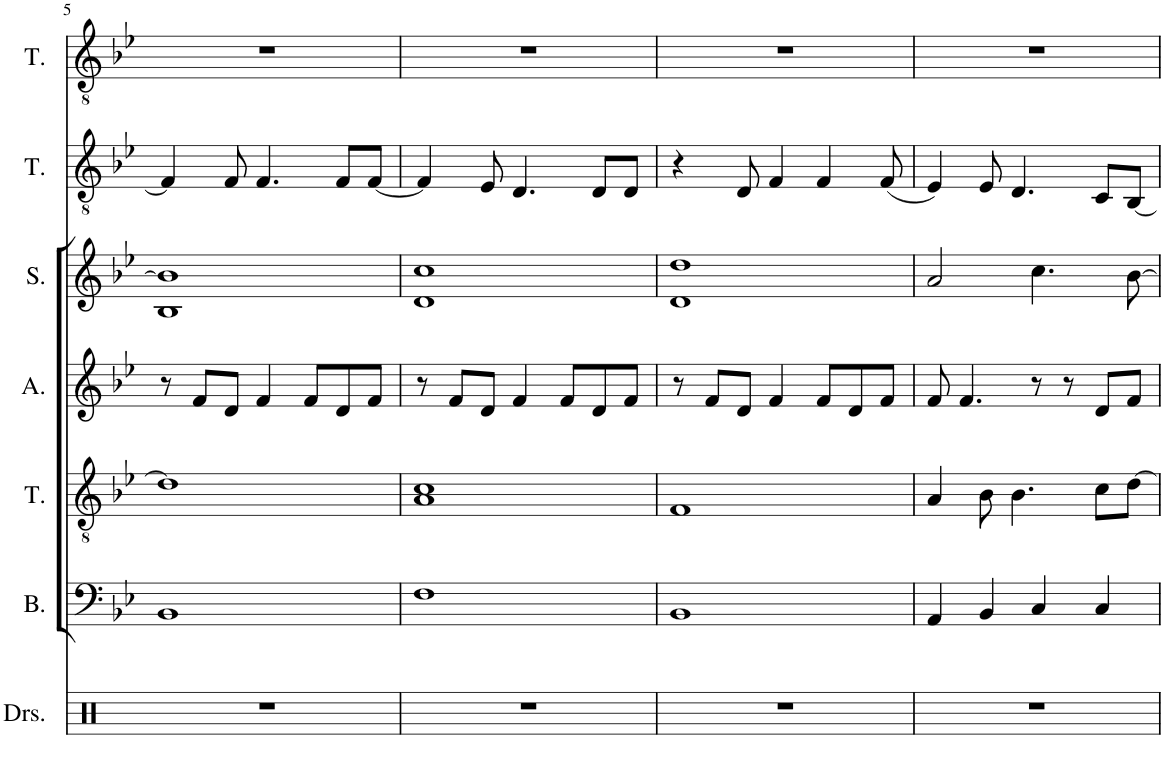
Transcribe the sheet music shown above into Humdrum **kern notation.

**kern	**kern	**kern	**kern	**kern	**kern	**kern
*part7	*part6	*part5	*part4	*part3	*part2	*part1
*staff7	*staff6	*staff5	*staff4	*staff3	*staff2	*staff1
*I"Drumset	*I"Bass	*I"Tenor	*I"Alto	*I"Soprano	*I"Tenor	*I"Tenor
*I'Drs.	*I'B.	*I'T.	*I'A.	*I'S.	*I'T.	*I'T.
!!LO:PB:g=z
*clefX	*clefF4	*clefGv2	*clefG2	*clefG2	*clefGv2	*clefGv2
*k[]	*k[b-e-]	*k[b-e-]	*k[b-e-]	*k[b-e-]	*k[b-e-]	*k[b-e-]
*M4/4	*M4/4	*M4/4	*M4/4	*M4/4	*M4/4	*M4/4
=5	=5	=5	=5	=5	=5	=5
1r	1BB-	1d]	8r	1B- 1b-]	4F/]	1r
.	.	.	8f/L	.	.	.
.	.	.	8d/J	.	8F/	.
.	.	.	4f/	.	4.F/	.
.	.	.	8f/L	.	.	.
.	.	.	8d/	.	8F/L	.
.	.	.	8f/J	.	[8F/J	.
=6	=6	=6	=6	=6	=6	=6
1r	1F	1A 1c	8r	1d 1cc	4F/]	1r
.	.	.	8f/L	.	.	.
.	.	.	8d/J	.	8E-/	.
.	.	.	4f/	.	4.D/	.
.	.	.	8f/L	.	.	.
.	.	.	8d/	.	8D/L	.
.	.	.	8f/J	.	8D/J	.
=7	=7	=7	=7	=7	=7	=7
1r	1BB-	1F	8r	1d 1dd	4r	1r
.	.	.	8f/L	.	.	.
.	.	.	8d/J	.	8D/	.
.	.	.	4f/	.	4F/	.
.	.	.	8f/L	.	4F/	.
.	.	.	8d/	.	.	.
.	.	.	8f/J	.	(8F/	.
=8	=8	=8	=8	=8	=8	=8
1r	4AA/	4A/	8f/	2a/	4E-/)	1r
.	.	.	4.f/	.	.	.
.	4BB-/	8B-\	.	.	8E-/	.
.	.	4.B-\	.	.	4.D/	.
.	4C/	.	8r	4.cc\	.	.
.	.	.	8r	.	.	.
.	4C/	8c\L	8d/L	.	8C/L	.
.	.	[8d\J	8f/J	[8b-\	[8BB-/J	.
=	=	=	=	=	=	=
*-	*-	*-	*-	*-	*-	*-
